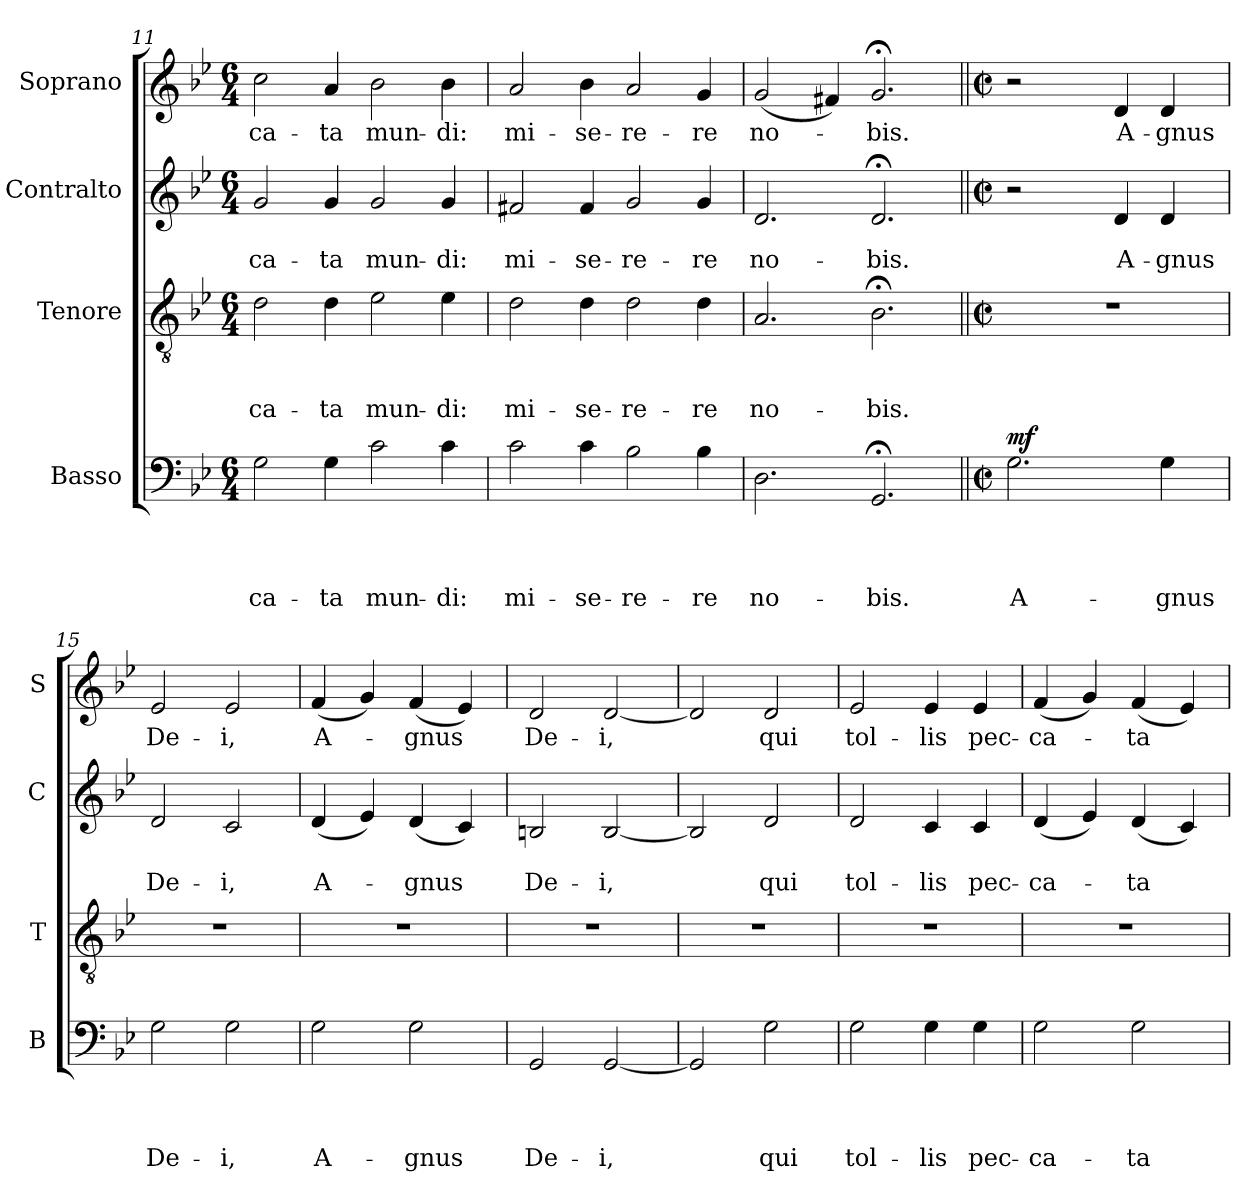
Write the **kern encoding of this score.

**kern	**text	**text	**text	**text	**dynam	**kern	**text	**text	**text	**kern	**text	**text	**dynam	**kern	**text
*part4	*part4	*part4	*part4	*part4	*part4	*part3	*part3	*part3	*part3	*part2	*part2	*part2	*part2	*part1	*part1
*staff4	*staff4	*staff4	*staff4	*staff4	*staff4	*staff3	*staff3	*staff3	*staff3	*staff2	*staff2	*staff2	*staff2	*staff1	*staff1
*I"Basso	*	*	*	*	*	*I"Tenore	*	*	*	*I"Contralto	*	*	*	*I"Soprano	*
*I'B	*	*	*	*	*	*I'T	*	*	*	*I'C	*	*	*	*I'S	*
*clefF4	*	*	*	*	*	*clefGv2	*	*	*	*clefG2	*	*	*	*clefG2	*
*k[b-e-]	*	*	*	*	*	*k[b-e-]	*	*	*	*k[b-e-]	*	*	*	*k[b-e-]	*
*B-:	*	*	*	*	*	*B-:	*	*	*	*B-:	*	*	*	*B-:	*
*M6/4	*	*	*	*	*	*M6/4	*	*	*	*M6/4	*	*	*	*M6/4	*
=11	=11	=11	=11	=11	=11	=11	=11	=11	=11	=11	=11	=11	=11	=11	=11
!	!	!	!	!LO:LY:b	!	!	!	!	!LO:LY:b	!	!	!LO:LY:b	!	!	!LO:LY:b
2G\	.	.	.	-ca-	.	2d\	.	.	-ca-	2g/	.	-ca-	.	2cc\	-ca-
!	!	!	!	!LO:LY:b	!	!	!	!	!LO:LY:b	!	!	!LO:LY:b	!	!	!LO:LY:b
4G\	.	.	.	-ta	.	4d\	.	.	-ta	4g/	.	-ta	.	4a/	-ta
!	!	!	!	!LO:LY:b	!	!	!	!	!LO:LY:b	!	!	!LO:LY:b	!	!	!LO:LY:b
2c\	.	.	.	mun-	.	2e-\	.	.	mun-	2g/	.	mun-	.	2b-\	mun-
!	!	!	!	!LO:LY:b	!	!	!	!	!LO:LY:b	!	!	!LO:LY:b	!	!	!LO:LY:b
4c\	.	.	.	-di:	.	4e-\	.	.	-di:	4g/	.	-di:	.	4b-\	-di:
!!LO:PB:g=z
=12	=12	=12	=12	=12	=12	=12	=12	=12	=12	=12	=12	=12	=12	=12	=12
!	!	!	!	!LO:LY:b	!	!	!	!	!LO:LY:b	!	!	!LO:LY:b	!	!	!LO:LY:b
2c\	.	.	.	mi-	.	2d\	.	.	mi-	2f#X/	.	mi-	.	2a/	mi-
!	!	!	!	!LO:LY:b	!	!	!	!	!LO:LY:b	!	!	!LO:LY:b	!	!	!LO:LY:b
4c\	.	.	.	-se-	.	4d\	.	.	-se-	4f#/	.	-se-	.	4b-\	-se-
!	!	!	!	!LO:LY:b	!	!	!	!	!LO:LY:b	!	!	!LO:LY:b	!	!	!LO:LY:b
2B-\	.	.	.	-re-	.	2d\	.	.	-re-	2g/	.	-re-	.	2a/	-re-
!	!	!	!	!LO:LY:b	!	!	!	!	!LO:LY:b	!	!	!LO:LY:b	!	!	!LO:LY:b
4B-\	.	.	.	-re	.	4d\	.	.	-re	4g/	.	-re	.	4g/	-re
=13	=13	=13	=13	=13	=13	=13	=13	=13	=13	=13	=13	=13	=13	=13	=13
!	!	!	!	!LO:LY:b	!	!	!	!	!LO:LY:b	!	!	!LO:LY:b	!	!	!LO:LY:b
2.D\	.	.	.	no-	.	2.A/	.	.	no-	2.d/	.	no-	.	(<2g/	no-
.	.	.	.	.	.	.	.	.	.	.	.	.	.	4f#X/)	.
!	!	!	!	!LO:LY:b	!	!	!	!	!LO:LY:b	!	!	!LO:LY:b	!	!	!LO:LY:b
2.GG;</	.	.	.	-bis.	.	2.B-;<\	.	.	-bis.	2.d;</	.	-bis.	.	2.g;</	-bis.
=14||	=14||	=14||	=14||	=14||	=14||	=14||	=14||	=14||	=14||	=14||	=14||	=14||	=14||	=14||	=14||
*M2/2	*	*	*	*	*	*M2/2	*	*	*	*M2/2	*	*	*	*M2/2	*
*met(c|)	*	*	*	*	*	*met(c|)	*	*	*	*met(c|)	*	*	*	*met(c|)	*
!	!	!	!	!LO:LY:b	!LO:DY:b	!	!	!	!	!	!	!	!	!	!
*	*	*	*	*	*	*	*	*	*	*^	*	*	*	*	*
2.G\	.	.	.	A-	mf	1r	.	.	.	2r	4ryy	.	.	.	2r	.
.	.	.	.	.	.	.	.	.	.	.	16.ryy	.	.	.	.	.
!	!	!	!	!	!	!	!	!	!	!	!	!	!	!LO:DY:a	!	!
!	!	!	!	!	!	!	!	!	!	!	!	!	!	!LO:DY:n=1:b	!	!
.	.	.	.	.	.	.	.	.	.	.	2ryy	.	.	mf mf	.	.
!	!	!	!	!	!	!	!	!	!	!	!	!	!LO:LY:b	!	!	!LO:LY:b
.	.	.	.	.	.	.	.	.	.	4d/	.	.	A-	.	4d/	A-
!	!	!	!	!LO:LY:b	!	!	!	!	!	!	!	!	!LO:LY:b	!	!	!LO:LY:b
4G\	.	.	.	-gnus	.	.	.	.	.	4d/	.	.	-gnus	.	4d/	-gnus
.	.	.	.	.	.	.	.	.	.	.	8ryy	.	.	.	.	.
.	.	.	.	.	.	.	.	.	.	.	32ryy	.	.	.	.	.
=15	=15	=15	=15	=15	=15	=15	=15	=15	=15	=15	=15	=15	=15	=15	=15	=15
!	!	!	!	!LO:LY:b	!	!	!	!	!	!	!	!	!LO:LY:b	!	!	!LO:LY:b
*	*	*	*	*	*	*	*	*	*	*v	*v	*	*	*	*	*
2G\	.	.	.	De-	.	1r	.	.	.	2d/	.	De-	.	2e-/	De-
!	!	!	!	!LO:LY:b	!	!	!	!	!	!	!	!LO:LY:b	!	!	!LO:LY:b
2G\	.	.	.	-i,	.	.	.	.	.	2c/	.	-i,	.	2e-/	-i,
=16	=16	=16	=16	=16	=16	=16	=16	=16	=16	=16	=16	=16	=16	=16	=16
!	!	!	!	!LO:LY:b	!	!	!	!	!	!	!	!LO:LY:b	!	!	!LO:LY:b
2G\	.	.	.	A-	.	1r	.	.	.	(<4d/	.	A-	.	(<4f/	A-
.	.	.	.	.	.	.	.	.	.	4e-/)	.	.	.	4g/)	.
!	!	!	!	!LO:LY:b	!	!	!	!	!	!	!	!LO:LY:b	!	!	!LO:LY:b
2G\	.	.	.	-gnus	.	.	.	.	.	(<4d/	.	-gnus	.	(<4f/	-gnus
.	.	.	.	.	.	.	.	.	.	4c/)	.	.	.	4e-/)	.
!!LO:LB:g=z
=17	=17	=17	=17	=17	=17	=17	=17	=17	=17	=17	=17	=17	=17	=17	=17
!	!	!	!	!LO:LY:b	!	!	!	!	!	!	!	!LO:LY:b	!	!	!LO:LY:b
2GG/	.	.	.	De-	.	1r	.	.	.	2Bn/	.	De-	.	2d/	De-
!	!	!	!	!LO:LY:b	!	!	!	!	!	!	!	!LO:LY:b	!	!	!LO:LY:b
[<2GG/	.	.	.	-i,	.	.	.	.	.	[<2B/	.	-i,	.	[<2d/	-i,
=18	=18	=18	=18	=18	=18	=18	=18	=18	=18	=18	=18	=18	=18	=18	=18
2GG/]	.	.	.	.	.	1r	.	.	.	2B/]	.	.	.	2d/]	.
!	!	!	!	!LO:LY:b	!	!	!	!	!	!	!	!LO:LY:b	!	!	!LO:LY:b
2G\	.	.	.	qui	.	.	.	.	.	2d/	.	qui	.	2d/	qui
=19	=19	=19	=19	=19	=19	=19	=19	=19	=19	=19	=19	=19	=19	=19	=19
!	!	!	!	!LO:LY:b	!	!	!	!	!	!	!	!LO:LY:b	!	!	!LO:LY:b
2G\	.	.	.	tol-	.	1r	.	.	.	2d/	.	tol-	.	2e-/	tol-
!	!	!	!	!LO:LY:b	!	!	!	!	!	!	!	!LO:LY:b	!	!	!LO:LY:b
4G\	.	.	.	-lis	.	.	.	.	.	4c/	.	-lis	.	4e-/	-lis
!	!	!	!	!LO:LY:b	!	!	!	!	!	!	!	!LO:LY:b	!	!	!LO:LY:b
4G\	.	.	.	pec-	.	.	.	.	.	4c/	.	pec-	.	4e-/	pec-
=20	=20	=20	=20	=20	=20	=20	=20	=20	=20	=20	=20	=20	=20	=20	=20
!	!	!	!	!LO:LY:b	!	!	!	!	!	!	!	!LO:LY:b	!	!	!LO:LY:b
2G\	.	.	.	-ca-	.	1r	.	.	.	(<4d/	.	-ca-	.	(<4f/	-ca-
.	.	.	.	.	.	.	.	.	.	4e-/)	.	.	.	4g/)	.
!	!	!	!	!LO:LY:b	!	!	!	!	!	!	!	!LO:LY:b	!	!	!LO:LY:b
2G\	.	.	.	-ta	.	.	.	.	.	(<4d/	.	-ta	.	(<4f/	-ta
.	.	.	.	.	.	.	.	.	.	4c/)	.	.	.	4e-/)	.
=	=	=	=	=	=	=	=	=	=	=	=	=	=	=	=
*-	*-	*-	*-	*-	*-	*-	*-	*-	*-	*-	*-	*-	*-	*-	*-
